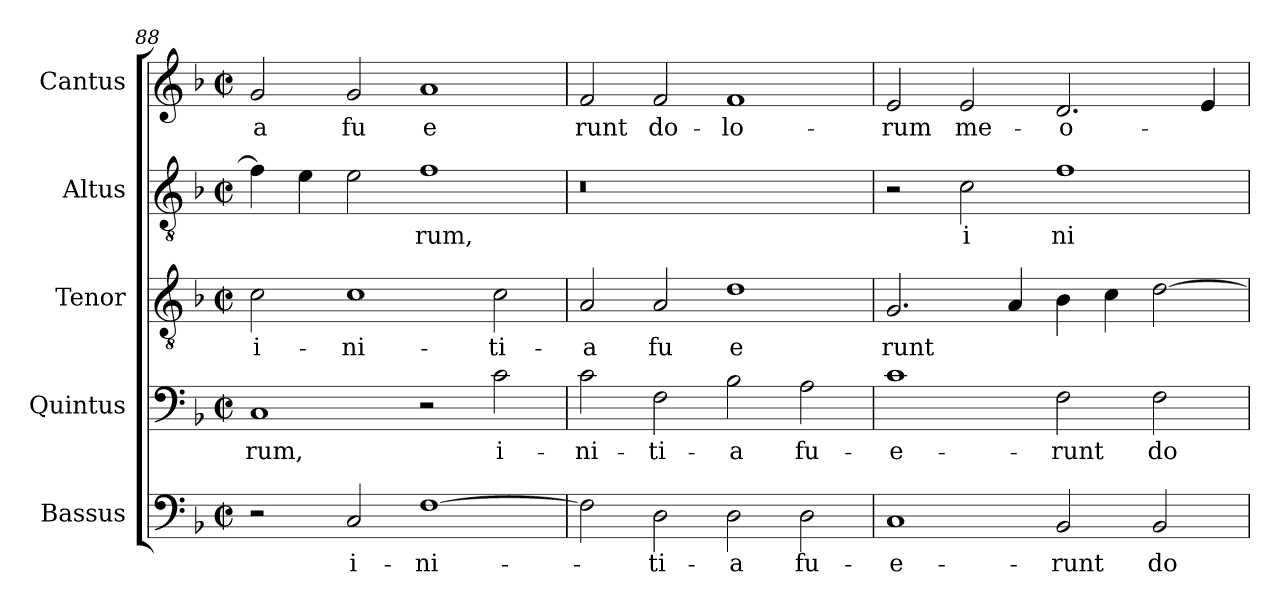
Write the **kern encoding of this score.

**kern	**text	**kern	**text	**kern	**text	**kern	**text	**kern	**text
*part5	*part5	*part4	*part4	*part3	*part3	*part2	*part2	*part1	*part1
*staff5	*staff5	*staff4	*staff4	*staff3	*staff3	*staff2	*staff2	*staff1	*staff1
*I"Bassus	*	*I"Quintus	*	*I"Tenor	*	*I"Altus	*	*I"Cantus	*
*clefF4	*	*clefF4	*	*clefGv2	*	*clefGv2	*	*clefG2	*
*k[b-]	*	*k[b-]	*	*k[b-]	*	*k[b-]	*	*k[b-]	*
*F:	*	*F:	*	*F:	*	*F:	*	*F:	*
*M2/2	*	*M2/2	*	*M2/2	*	*M2/2	*	*M2/2	*
*met(c|)	*	*met(c|)	*	*met(c|)	*	*met(c|)	*	*met(c|)	*
=88	=88	=88	=88	=88	=88	=88	=88	=88	=88
!	!	!	!LO:LY:b:cj	!	!LO:LY:b:cj	!	!	!	!LO:LY:b:cj
2r	.	1C	-rum,	2c\	i-	4f\]	.	2g/	a
.	.	.	.	.	.	4e\	.	.	.
!	!LO:LY:b:cj	!	!	!	!LO:LY:b:cj	!	!	!	!LO:LY:b:cj
2C/	i-	.	.	1c	-ni-	2e\	.	2g/	fu
!	!LO:LY:b:cj	!	!	!	!	!	!LO:LY:b:cj	!	!LO:LY:b:cj
[<1F	-ni-	2r	.	.	.	1f	-rum,	1a	e
!	!	!	!LO:LY:b:cj	!	!LO:LY:b:cj	!	!	!	!
.	.	2c\	i-	2c\	-ti-	.	.	.	.
!!LO:PB:g=z
=89	=89	=89	=89	=89	=89	=89	=89	=89	=89
!	!	!	!LO:LY:b:cj	!	!LO:LY:b:cj	!	!	!	!LO:LY:b:cj
2F\]	.	2c\	-ni-	2A/	-a	0r	.	2f/	runt
!	!LO:LY:b:cj	!	!LO:LY:b:cj	!	!LO:LY:b:cj	!	!	!	!LO:LY:b:cj
2D\	-ti-	2F\	-ti-	2A/	fu	.	.	2f/	do-
!	!LO:LY:b:cj	!	!LO:LY:b:cj	!	!LO:LY:b:cj	!	!	!	!LO:LY:b:cj
2D\	-a	2B-\	-a	1d	e	.	.	1f	-lo-
!	!LO:LY:b:cj	!	!LO:LY:b:cj	!	!	!	!	!	!
2D\	fu-	2A\	fu-	.	.	.	.	.	.
=90	=90	=90	=90	=90	=90	=90	=90	=90	=90
!	!LO:LY:b:cj	!	!LO:LY:b:cj	!	!LO:LY:b	!	!	!	!LO:LY:b:cj
1C	-e-	1c	-e-	2.G/	runt	2r	.	2e/	-rum
!	!	!	!	!	!	!	!LO:LY:b:cj	!	!LO:LY:b:cj
.	.	.	.	.	.	2c\	i	2e/	me-
.	.	.	.	4A/	.	.	.	.	.
!	!LO:LY:b:cj	!	!LO:LY:b:cj	!	!	!	!LO:LY:b:cj	!	!LO:LY:b:cj
2BB-/	-runt	2F\	-runt	4B-\	.	1f	ni	2.d/	-o-
.	.	.	.	4c\	.	.	.	.	.
!	!LO:LY:b:cj	!	!LO:LY:b:cj	!	!	!	!	!	!
2BB-/	do-	2F\	do-	[>2d\	.	.	.	.	.
.	.	.	.	.	.	.	.	4e/	.
=	=	=	=	=	=	=	=	=	=
*-	*-	*-	*-	*-	*-	*-	*-	*-	*-
